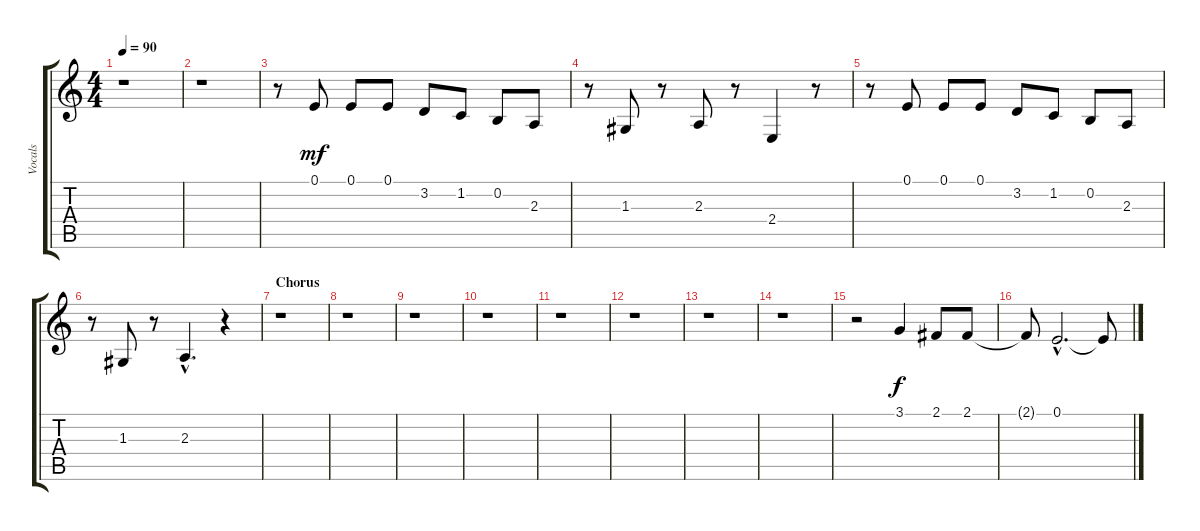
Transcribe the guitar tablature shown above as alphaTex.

\track ("Vocals" "Vocals") {instrument electricgrandpiano}
\staff {score tabs}
\tuning (E4 B3 G3 D3 A2 E2) {hide}
\ts (4 4)
\tempo 90
\clef g2
\ks c
r.1{dy mf} |
r.1 |
r.8 0.1.8 0.1.8 0.1.8 3.2.8 1.2.8 0.2.8 2.3.8 |
r.8 1.3.8 r.8 2.3.8 r.8 2.4.4 r.8 |
r.8 0.1.8 0.1.8 0.1.8 3.2.8 1.2.8 0.2.8 2.3.8 |
r.8 1.3.8 r.8 2.3{hac}.4{d} r.4 |
\section ("" "Chorus")
r.1 |
r.1 |
r.1 |
r.1 |
r.1 |
r.1 |
r.1 |
r.1 |
r.2 3.1.4{dy f} 2.1.8 2.1.8 |
2.1{t}.8 0.1{hac}.2{d} 0.1{t}.8
